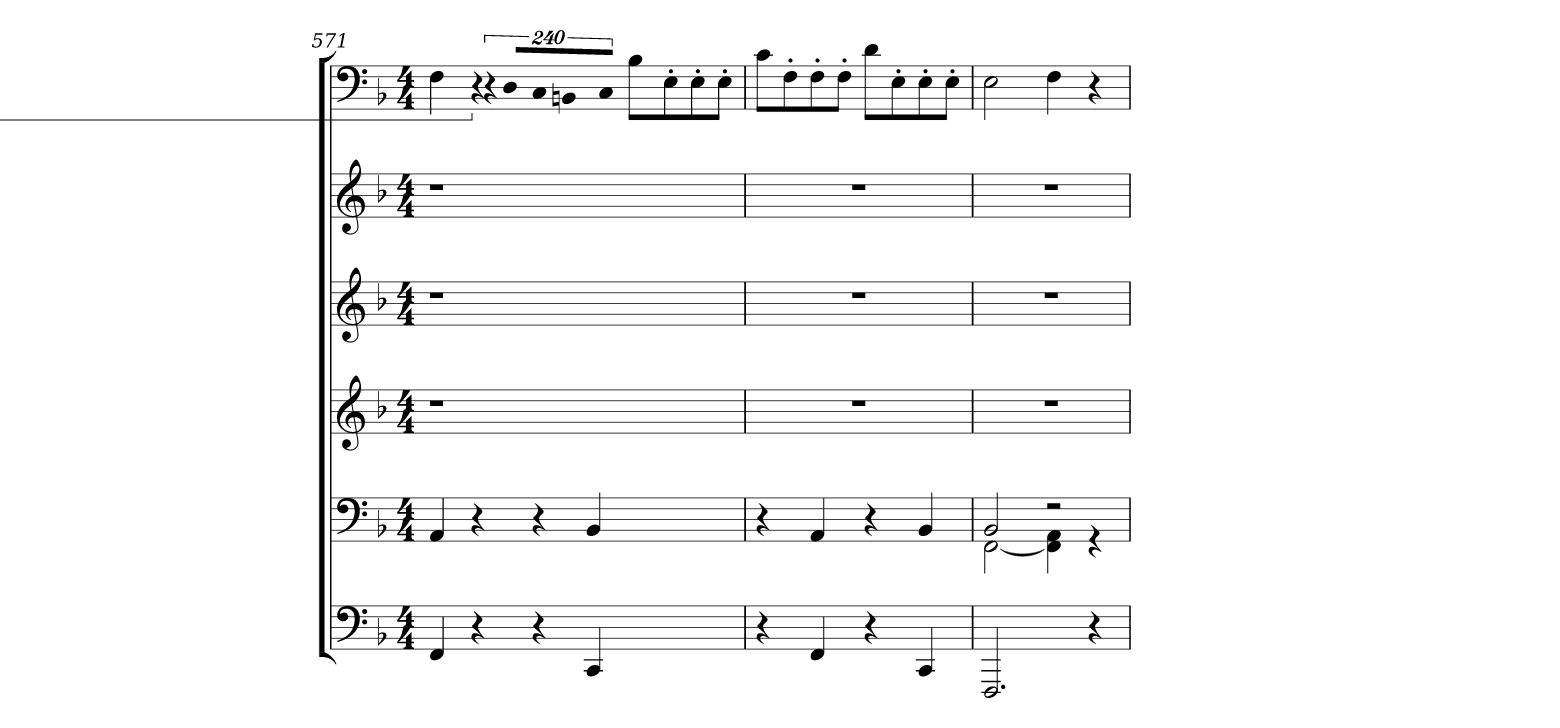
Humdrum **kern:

**kern	**kern	**kern	**kern	**kern	**kern
*part5	*part4	*part3	*part2	*part1	*part1
*staff6	*staff5	*staff4	*staff3	*staff2	*staff1
*clefF4	*clefF4	*clefG2	*clefG2	*clefG2	*clefF4
*k[b-]	*k[b-]	*k[b-]	*k[b-]	*k[b-]	*k[b-]
*M4/4	*M4/4	*M4/4	*M4/4	*M4/4	*M4/4
=571	=571	=571	=571	=571	=571
4FF/	4AA/	1r	1r	1r	4F\
!	!	!	!	!	!LO:N:vis=32
4r	4r	.	.	.	640%23r
!	!	!	!	!	!LO:N:vis=16
.	.	.	.	.	1920%137r
!	!	!	!	!	!LO:N:vis=32
.	.	.	.	.	640%23D/LLL
!	!	!	!	!	!LO:N:vis=32
.	.	.	.	.	640%23C/
!	!	!	!	!	!LO:N:vis=32
.	.	.	.	.	640%23BBn/
!	!	!	!	!	!LO:N:vis=32
.	.	.	.	.	640%23C/JJJ
4r	4r	.	.	.	.
.	.	.	.	.	8B-\L
.	.	.	.	.	8E'\
4CC/	4BB-/	.	.	.	.
.	.	.	.	.	8E'\
.	.	.	.	.	8E'\J
960ryy	960ryy	960ryy	960ryy	960ryy	.
!!LO:PB:g=z
=572	=572	=572	=572	=572	=572
4r	4r	1r	1r	1r	8c\L
.	.	.	.	.	8F'\
4FF/	4AA/	.	.	.	8F'\
.	.	.	.	.	8F'\J
4r	4r	.	.	.	8d\L
.	.	.	.	.	8E'\
4CC/	4BB-/	.	.	.	8E'\
.	.	.	.	.	8E'\J
=573	=573	=573	=573	=573	=573
*	*	*	*	*	*MM98
*	*^	*	*	*	*
2.FFF/	2BB-/	[2FF\	1r	1r	1r	2E\
*	*	*	*	*	*	*MM89
.	2r	4FF\] 4AA\	.	.	.	4F\
4r	.	4r	.	.	.	4r
*	*v	*v	*	*	*	*
=	=	=	=	=	=
*-	*-	*-	*-	*-	*-
